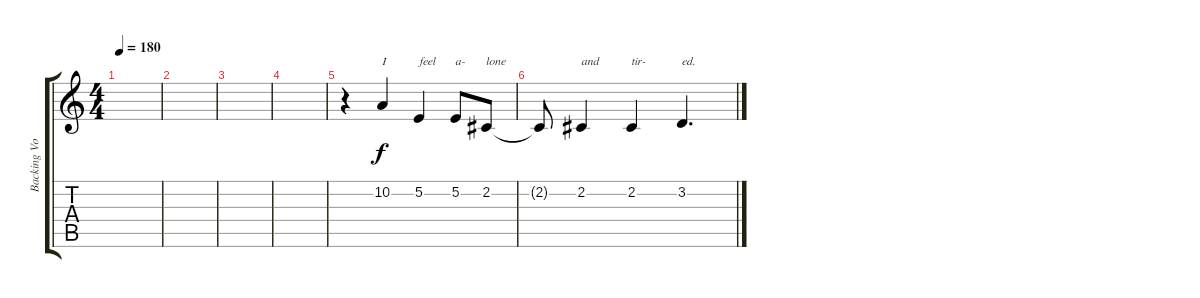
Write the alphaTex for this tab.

\track ("Backing Vocals" "Backing Vo") {instrument lead6voice}
\staff {score tabs}
\tuning (E4 B3 G3 D3 A2 E2) {hide}
\ts (4 4)
\tempo 180
\clef g2
\ks c
|
|
|
|
r.4 10.2.4{txt "I"} 5.2.4{txt "feel"} 5.2.8{txt "a-"} 2.2.8{txt "lone"} |
2.2{t}.8 2.2.4{txt "and"} 2.2.4{txt "tir-"} 3.2.4{d txt "ed."}
